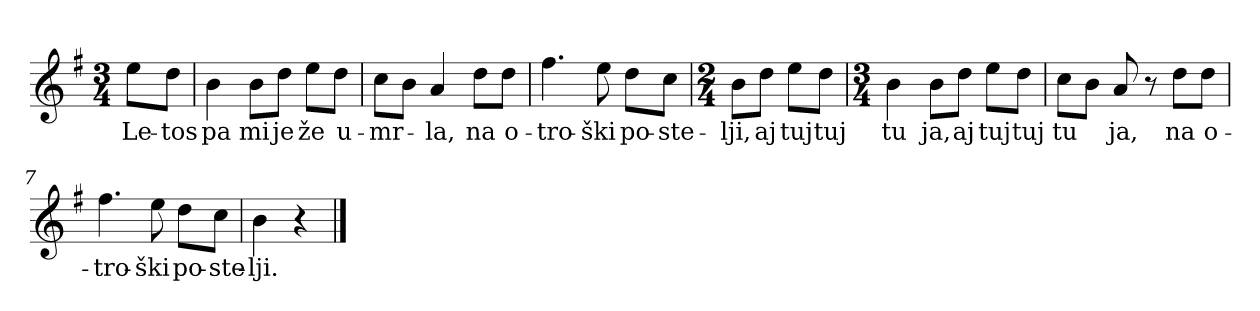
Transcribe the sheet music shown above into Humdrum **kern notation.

**kern	**text
*part1	*part1
*staff1	*staff1
*clefG2	*
*k[f#]	*
*G:	*
*M3/4	*
*MM80	*
=	=
8ee\L	Le-
8dd\J	-tos
=1	=1
4b\	pa
8b\L	mi
8dd\J	je
8ee\L	že
8dd\J	u-
=2	=2
8cc\L	-mr-
8b\J	.
4a/	-la,
8dd\L	na
8dd\J	o-
=3	=3
4.ff#\	-tro-
8ee\	-ški
8dd\L	po-
8cc\J	-ste-
=4	=4
*M2/4	*
8b\L	-lji,
8dd\J	aj
8ee\L	tuj
8dd\J	tuj
=5	=5
*M3/4	*
4b\	tu
8b\L	ja,
8dd\J	aj
8ee\L	tuj
8dd\J	tuj
!!LO:LB:g=z
=6	=6
8cc\L	tu
8b\J	.
8a/	ja,
8r	.
8dd\L	na
8dd\J	o-
=7	=7
4.ff#\	-tro-
8ee\	-ški
8dd\L	po-
8cc\J	-ste-
=8	=8
4b\	-lji.
4r	.
==	==
*-	*-
